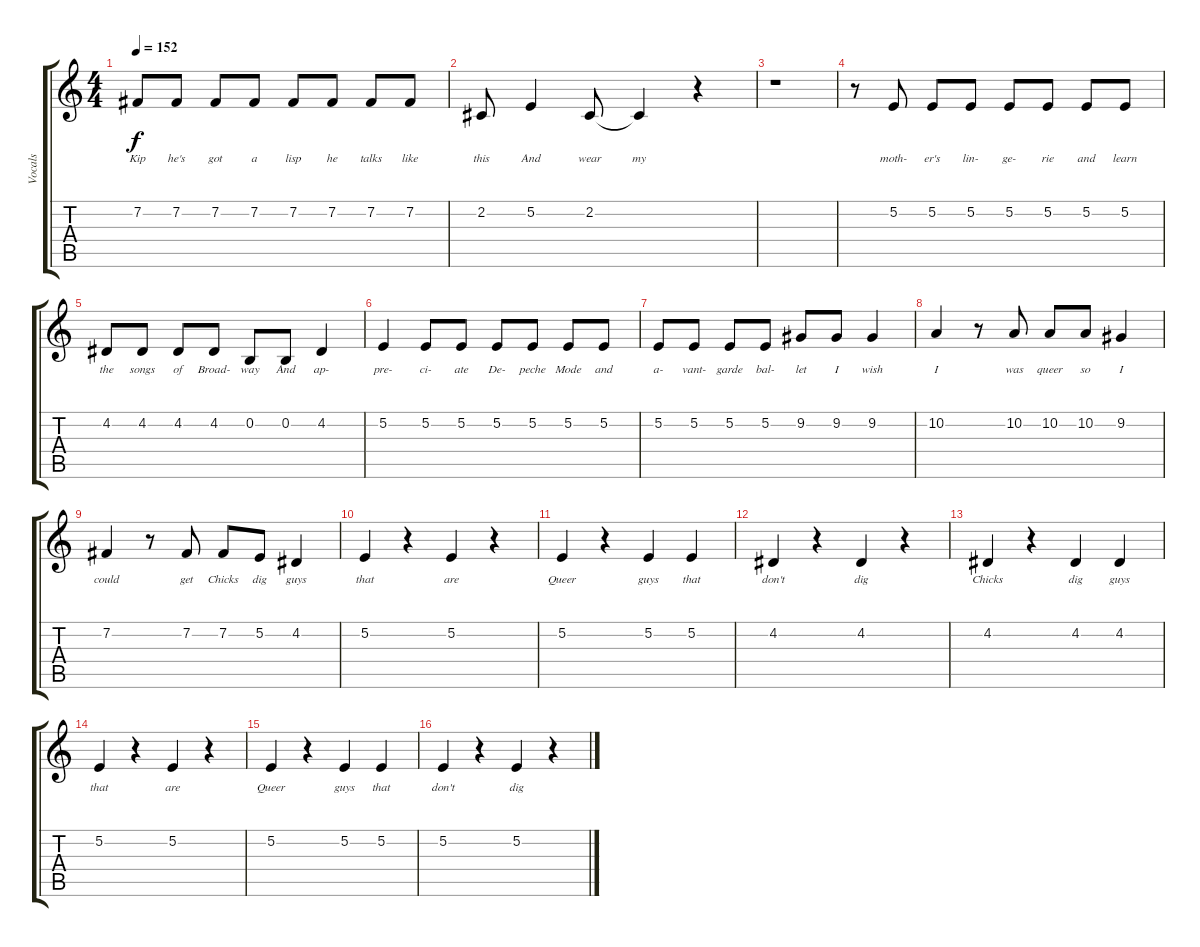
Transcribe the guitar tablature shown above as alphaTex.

\track ("Vocals" "Vocals") {instrument clarinet}
\staff {score tabs}
\tuning (E4 B3 G3 D3 A2 E2) {hide}
\ts (4 4)
\tempo 152
\clef g2
\ks c
7.2.8{lyrics (0 "Kip") lyrics (1 "") lyrics (2 "") lyrics (3 "") lyrics (4 "") dy f} 7.2.8{lyrics (0 "he's") lyrics (1 "") lyrics (2 "") lyrics (3 "") lyrics (4 "")} 7.2.8{lyrics (0 "got") lyrics (1 "") lyrics (2 "") lyrics (3 "") lyrics (4 "")} 7.2.8{lyrics (0 "a") lyrics (1 "") lyrics (2 "") lyrics (3 "") lyrics (4 "")} 7.2.8{lyrics (0 "lisp") lyrics (1 "") lyrics (2 "") lyrics (3 "") lyrics (4 "")} 7.2.8{lyrics (0 "he") lyrics (1 "") lyrics (2 "") lyrics (3 "") lyrics (4 "")} 7.2.8{lyrics (0 "talks") lyrics (1 "") lyrics (2 "") lyrics (3 "") lyrics (4 "")} 7.2.8{lyrics (0 "like") lyrics (1 "") lyrics (2 "") lyrics (3 "") lyrics (4 "")} |
2.2.8{lyrics (0 "this") lyrics (1 "") lyrics (2 "") lyrics (3 "") lyrics (4 "")} 5.2.4{lyrics (0 "And") lyrics (1 "") lyrics (2 "") lyrics (3 "") lyrics (4 "")} 2.2.8{lyrics (0 "wear") lyrics (1 "") lyrics (2 "") lyrics (3 "") lyrics (4 "")} 2.2{t}.4{lyrics (0 "my") lyrics (1 "") lyrics (2 "") lyrics (3 "") lyrics (4 "")} r.4 |
r.1 |
r.8 5.2.8{lyrics (0 "moth-") lyrics (1 "") lyrics (2 "") lyrics (3 "") lyrics (4 "")} 5.2.8{lyrics (0 "er's") lyrics (1 "") lyrics (2 "") lyrics (3 "") lyrics (4 "")} 5.2.8{lyrics (0 "lin-") lyrics (1 "") lyrics (2 "") lyrics (3 "") lyrics (4 "")} 5.2.8{lyrics (0 "ge-") lyrics (1 "") lyrics (2 "") lyrics (3 "") lyrics (4 "")} 5.2.8{lyrics (0 "rie") lyrics (1 "") lyrics (2 "") lyrics (3 "") lyrics (4 "")} 5.2.8{lyrics (0 "and") lyrics (1 "") lyrics (2 "") lyrics (3 "") lyrics (4 "")} 5.2.8{lyrics (0 "learn") lyrics (1 "") lyrics (2 "") lyrics (3 "") lyrics (4 "")} |
4.2.8{lyrics (0 "the") lyrics (1 "") lyrics (2 "") lyrics (3 "") lyrics (4 "")} 4.2.8{lyrics (0 "songs") lyrics (1 "") lyrics (2 "") lyrics (3 "") lyrics (4 "")} 4.2.8{lyrics (0 "of") lyrics (1 "") lyrics (2 "") lyrics (3 "") lyrics (4 "")} 4.2.8{lyrics (0 "Broad-") lyrics (1 "") lyrics (2 "") lyrics (3 "") lyrics (4 "")} 0.2.8{lyrics (0 "way") lyrics (1 "") lyrics (2 "") lyrics (3 "") lyrics (4 "")} 0.2.8{lyrics (0 "And") lyrics (1 "") lyrics (2 "") lyrics (3 "") lyrics (4 "")} 4.2.4{lyrics (0 "ap-") lyrics (1 "") lyrics (2 "") lyrics (3 "") lyrics (4 "")} |
5.2.4{lyrics (0 "pre-") lyrics (1 "") lyrics (2 "") lyrics (3 "") lyrics (4 "")} 5.2.8{lyrics (0 "ci-") lyrics (1 "") lyrics (2 "") lyrics (3 "") lyrics (4 "")} 5.2.8{lyrics (0 "ate") lyrics (1 "") lyrics (2 "") lyrics (3 "") lyrics (4 "")} 5.2.8{lyrics (0 "De-") lyrics (1 "") lyrics (2 "") lyrics (3 "") lyrics (4 "")} 5.2.8{lyrics (0 "peche") lyrics (1 "") lyrics (2 "") lyrics (3 "") lyrics (4 "")} 5.2.8{lyrics (0 "Mode") lyrics (1 "") lyrics (2 "") lyrics (3 "") lyrics (4 "")} 5.2.8{lyrics (0 "and") lyrics (1 "") lyrics (2 "") lyrics (3 "") lyrics (4 "")} |
5.2.8{lyrics (0 "a-") lyrics (1 "") lyrics (2 "") lyrics (3 "") lyrics (4 "")} 5.2.8{lyrics (0 "vant-") lyrics (1 "") lyrics (2 "") lyrics (3 "") lyrics (4 "")} 5.2.8{lyrics (0 "garde") lyrics (1 "") lyrics (2 "") lyrics (3 "") lyrics (4 "")} 5.2.8{lyrics (0 "bal-") lyrics (1 "") lyrics (2 "") lyrics (3 "") lyrics (4 "")} 9.2.8{lyrics (0 "let") lyrics (1 "") lyrics (2 "") lyrics (3 "") lyrics (4 "")} 9.2.8{lyrics (0 "I") lyrics (1 "") lyrics (2 "") lyrics (3 "") lyrics (4 "")} 9.2.4{lyrics (0 "wish") lyrics (1 "") lyrics (2 "") lyrics (3 "") lyrics (4 "")} |
10.2.4{lyrics (0 "I") lyrics (1 "") lyrics (2 "") lyrics (3 "") lyrics (4 "")} r.8 10.2.8{lyrics (0 "was") lyrics (1 "") lyrics (2 "") lyrics (3 "") lyrics (4 "")} 10.2.8{lyrics (0 "queer") lyrics (1 "") lyrics (2 "") lyrics (3 "") lyrics (4 "")} 10.2.8{lyrics (0 "so") lyrics (1 "") lyrics (2 "") lyrics (3 "") lyrics (4 "")} 9.2.4{lyrics (0 "I") lyrics (1 "") lyrics (2 "") lyrics (3 "") lyrics (4 "")} |
7.2.4{lyrics (0 "could") lyrics (1 "") lyrics (2 "") lyrics (3 "") lyrics (4 "")} r.8 7.2.8{lyrics (0 "get") lyrics (1 "") lyrics (2 "") lyrics (3 "") lyrics (4 "")} 7.2.8{lyrics (0 "Chicks") lyrics (1 "") lyrics (2 "") lyrics (3 "") lyrics (4 "")} 5.2.8{lyrics (0 "dig") lyrics (1 "") lyrics (2 "") lyrics (3 "") lyrics (4 "")} 4.2.4{lyrics (0 "guys") lyrics (1 "") lyrics (2 "") lyrics (3 "") lyrics (4 "")} |
5.2.4{lyrics (0 "that") lyrics (1 "") lyrics (2 "") lyrics (3 "") lyrics (4 "")} r.4 5.2.4{lyrics (0 "are") lyrics (1 "") lyrics (2 "") lyrics (3 "") lyrics (4 "")} r.4 |
5.2.4{lyrics (0 "Queer") lyrics (1 "") lyrics (2 "") lyrics (3 "") lyrics (4 "")} r.4 5.2.4{lyrics (0 "guys") lyrics (1 "") lyrics (2 "") lyrics (3 "") lyrics (4 "")} 5.2.4{lyrics (0 "that") lyrics (1 "") lyrics (2 "") lyrics (3 "") lyrics (4 "")} |
4.2.4{lyrics (0 "don't") lyrics (1 "") lyrics (2 "") lyrics (3 "") lyrics (4 "")} r.4 4.2.4{lyrics (0 "dig") lyrics (1 "") lyrics (2 "") lyrics (3 "") lyrics (4 "")} r.4 |
4.2.4{lyrics (0 "Chicks") lyrics (1 "") lyrics (2 "") lyrics (3 "") lyrics (4 "")} r.4 4.2.4{lyrics (0 "dig") lyrics (1 "") lyrics (2 "") lyrics (3 "") lyrics (4 "")} 4.2.4{lyrics (0 "guys") lyrics (1 "") lyrics (2 "") lyrics (3 "") lyrics (4 "")} |
5.2.4{lyrics (0 "that") lyrics (1 "") lyrics (2 "") lyrics (3 "") lyrics (4 "")} r.4 5.2.4{lyrics (0 "are") lyrics (1 "") lyrics (2 "") lyrics (3 "") lyrics (4 "")} r.4 |
5.2.4{lyrics (0 "Queer") lyrics (1 "") lyrics (2 "") lyrics (3 "") lyrics (4 "")} r.4 5.2.4{lyrics (0 "guys") lyrics (1 "") lyrics (2 "") lyrics (3 "") lyrics (4 "")} 5.2.4{lyrics (0 "that") lyrics (1 "") lyrics (2 "") lyrics (3 "") lyrics (4 "")} |
5.2.4{lyrics (0 "don't") lyrics (1 "") lyrics (2 "") lyrics (3 "") lyrics (4 "")} r.4 5.2.4{lyrics (0 "dig") lyrics (1 "") lyrics (2 "") lyrics (3 "") lyrics (4 "")} r.4
